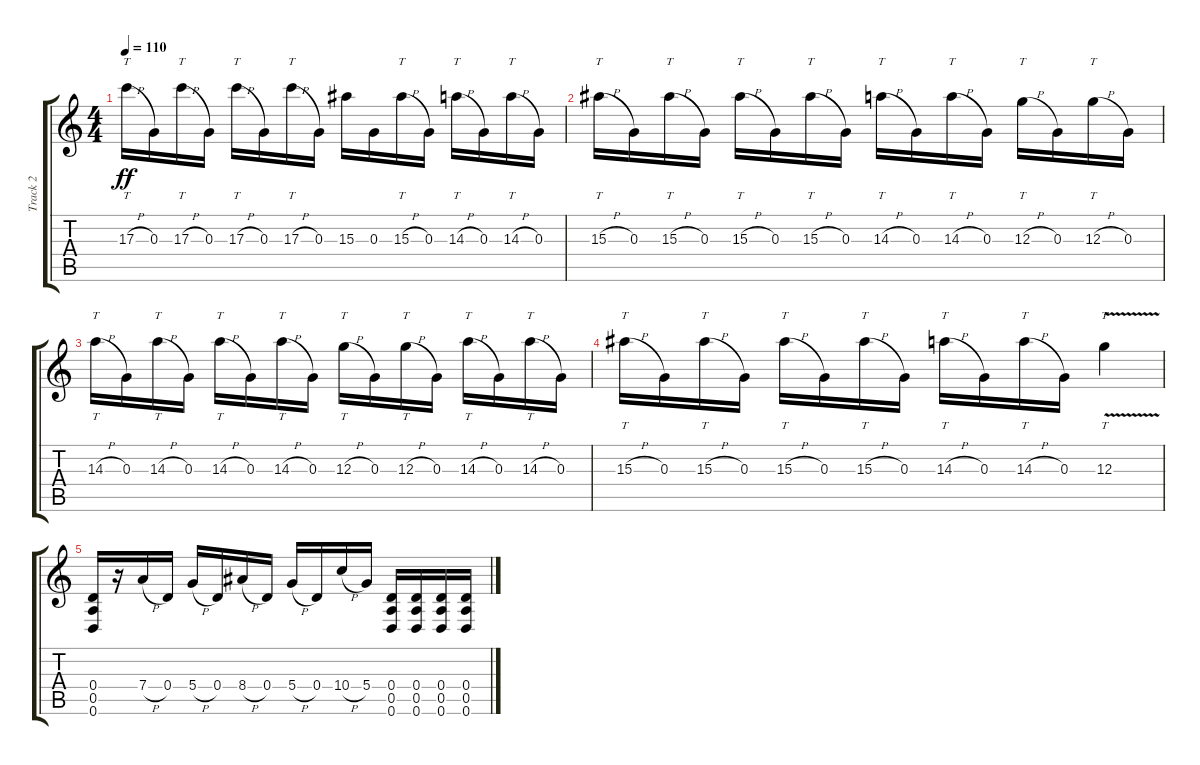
\track ("Track 2" "Track 2") {instrument distortionguitar}
\staff {score tabs}
\tuning (E4 B3 G3 D3 A2 D2) {hide}
\ts (4 4)
\tempo 110
\clef g2
\ks c
17.3{h}.16{tt dy ff} 0.3.16 17.3{h}.16{tt} 0.3.16 17.3{h}.16{tt} 0.3.16 17.3{h}.16{tt} 0.3.16 15.3.16 0.3.16 15.3{h}.16{tt} 0.3.16 14.3{h}.16{tt} 0.3.16 14.3{h}.16{tt} 0.3.16 |
15.3{h}.16{tt} 0.3.16 15.3{h}.16{tt} 0.3.16 15.3{h}.16{tt} 0.3.16 15.3{h}.16{tt} 0.3.16 14.3{h}.16{tt} 0.3.16 14.3{h}.16{tt} 0.3.16 12.3{h}.16{tt} 0.3.16 12.3{h}.16{tt} 0.3.16 |
14.3{h}.16{tt} 0.3.16 14.3{h}.16{tt} 0.3.16 14.3{h}.16{tt} 0.3.16 14.3{h}.16{tt} 0.3.16 12.3{h}.16{tt} 0.3.16 12.3{h}.16{tt} 0.3.16 14.3{h}.16{tt} 0.3.16 14.3{h}.16{tt} 0.3.16 |
15.3{h}.16{tt} 0.3.16 15.3{h}.16{tt} 0.3.16 15.3{h}.16{tt} 0.3.16 15.3{h}.16{tt} 0.3.16 14.3{h}.16{tt} 0.3.16 14.3{h}.16{tt} 0.3.16 12.3{v}.4{tt} |
(0.4 0.5 0.6).16 r.16 7.4{h}.16 0.4.16 5.4{h}.16 0.4.16 8.4{h}.16 0.4.16 5.4{h}.16 0.4.16 10.4{h}.16 5.4.16 (0.4 0.5 0.6).16 (0.4 0.5 0.6).16 (0.4 0.5 0.6).16 (0.4 0.5 0.6).16
